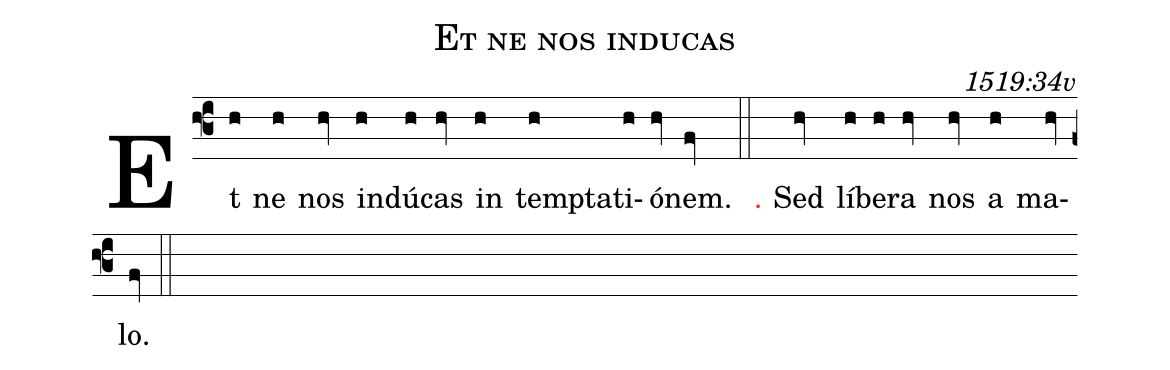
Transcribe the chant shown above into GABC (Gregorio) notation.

name: Et ne nos inducas;
commentary: 1519:34v;
%%
(f3) Et(h) ne(h) nos(hv) in(h)dú(h)cas(hv) in(h) tempta(h)ti(h)ó(hv)nem.(fv) (::)

<c>℟.</c> Sed(hv) lí(h)be(h)ra(hv) nos(hv) a(h) ma(hv)lo.(fv) (::)
